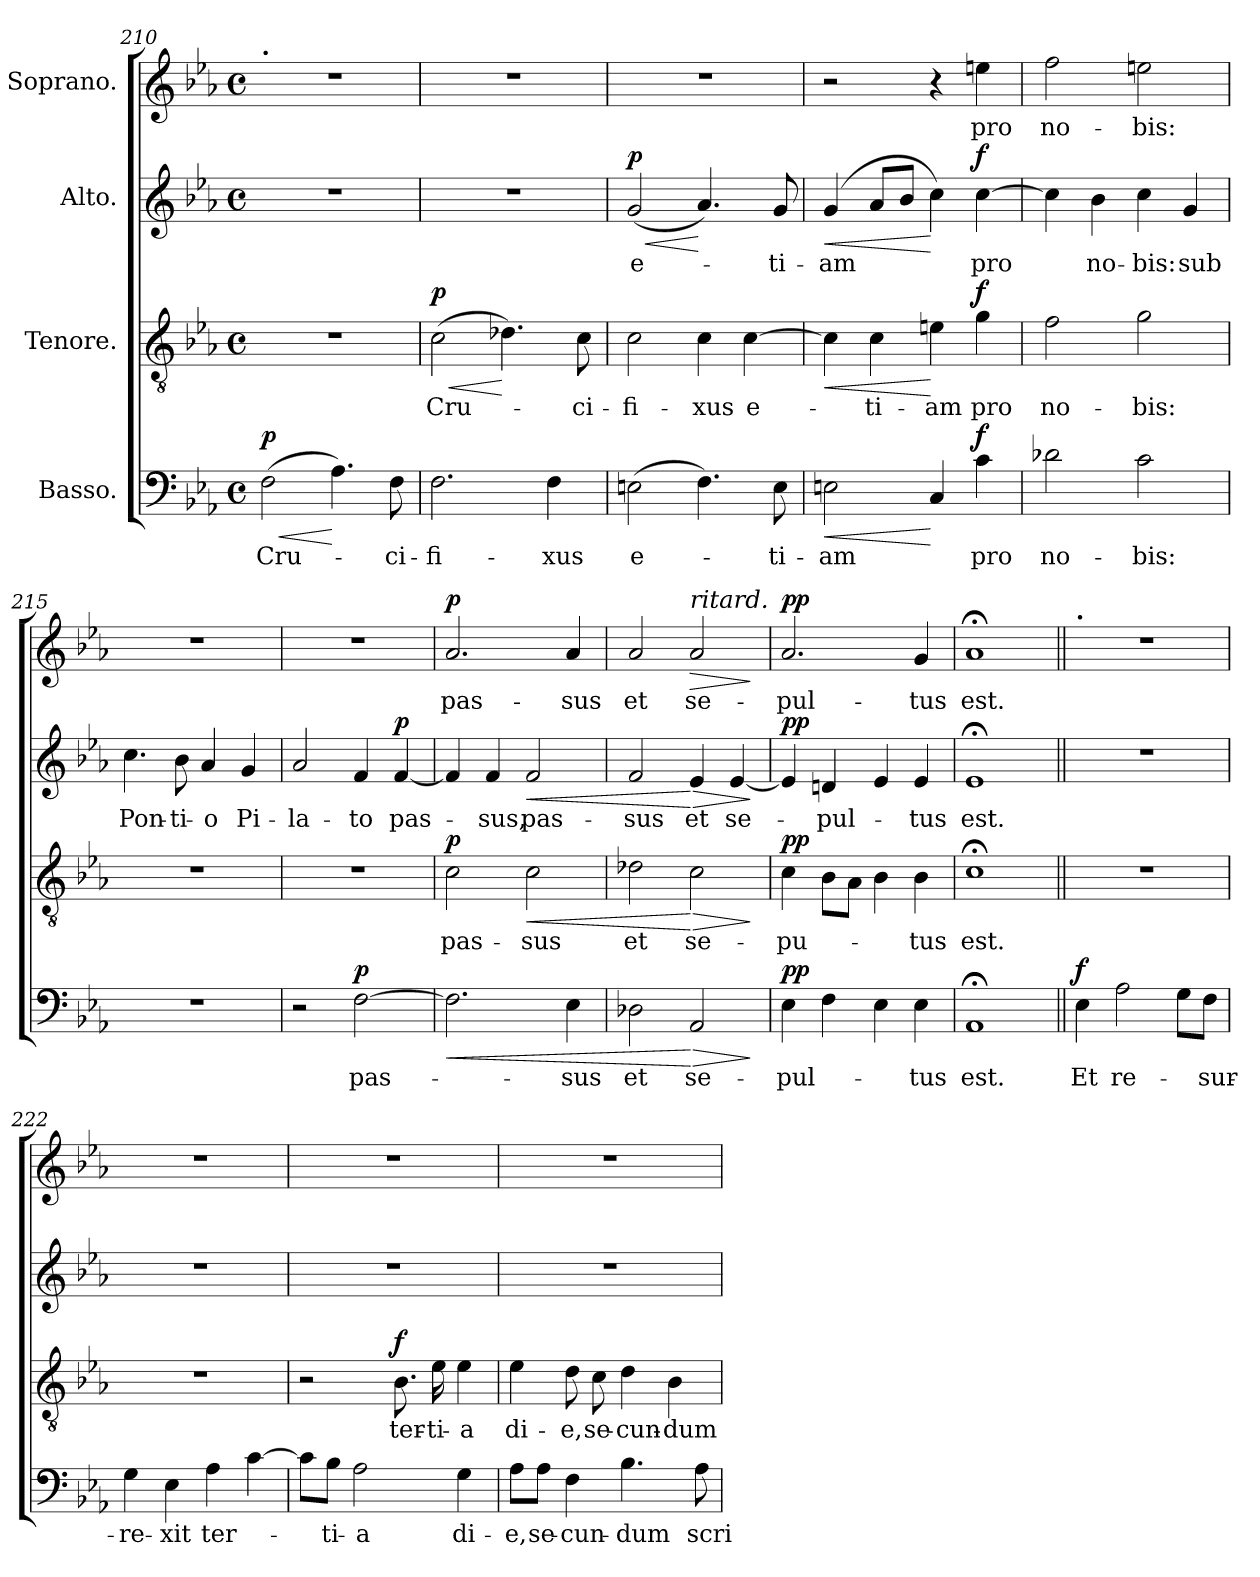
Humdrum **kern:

**kern	**text	**dynam	**kern	**text	**dynam	**kern	**text	**dynam	**kern	**text	**dynam
*part4	*part4	*part4	*part3	*part3	*part3	*part2	*part2	*part2	*part1	*part1	*part1
*staff4	*staff4	*staff4	*staff3	*staff3	*staff3	*staff2	*staff2	*staff2	*staff1	*staff1	*staff1
*I"Basso.	*	*	*I"Tenore.	*	*	*I"Alto.	*	*	*I"Soprano.	*	*
*clefF4	*	*	*clefGv2	*	*	*clefG2	*	*	*clefG2	*	*
*k[b-e-a-]	*	*	*k[b-e-a-]	*	*	*k[b-e-a-]	*	*	*k[b-e-a-]	*	*
*M4/4	*	*	*M4/4	*	*	*M4/4	*	*	*M4/4	*	*
*met(c)	*	*	*met(c)	*	*	*met(c)	*	*	*met(c)	*	*
*MM76	*	*	*MM76	*	*	*MM76	*	*	*MM76	*	*
=210	=210	=210	=210	=210	=210	=210	=210	=210	=210	=210	=210
!	!	!	!	!	!	!	!	!	!LO:TX:a:B:t=.	!	!
!	!LO:LY:b	!LO:HP:b	!	!	!	!	!	!	!	!	!
!	!	!LO:DY:n=1:a	!	!	!	!	!	!	!	!	!
(2F\	Cru-	< p	1r	.	.	1r	.	.	1r	.	.
4.A-\)	.	[	.	.	.	.	.	.	.	.	.
!	!LO:LY:b	!	!	!	!	!	!	!	!	!	!
8F\	-ci-	.	.	.	.	.	.	.	.	.	.
=211	=211	=211	=211	=211	=211	=211	=211	=211	=211	=211	=211
!	!LO:LY:b	!	!	!LO:LY:b	!LO:HP:b	!	!	!	!	!	!
!	!	!	!	!	!LO:DY:n=1:a	!	!	!	!	!	!
2.F\	-fi-	.	(2c\	Cru-	< p	1r	.	.	1r	.	.
.	.	.	4.d-X\)	.	[	.	.	.	.	.	.
!	!LO:LY:b	!	!	!	!	!	!	!	!	!	!
4F\	-xus	.	.	.	.	.	.	.	.	.	.
!	!	!	!	!LO:LY:b	!	!	!	!	!	!	!
.	.	.	8c\	-ci-	.	.	.	.	.	.	.
=212	=212	=212	=212	=212	=212	=212	=212	=212	=212	=212	=212
!	!LO:LY:b	!	!	!LO:LY:b	!	!	!LO:LY:b	!LO:HP:b	!	!	!
!	!	!	!	!	!	!	!	!LO:DY:n=1:a	!	!	!
(2En\	e-	.	2c\	-fi-	.	(2g/	e-	< p	1r	.	.
!	!	!	!	!LO:LY:b	!	!	!	!	!	!	!
4.F\)	.	.	4c\	-xus	.	4.a-/)	.	[	.	.	.
!	!	!	!	!LO:LY:b	!	!	!	!	!	!	!
.	.	.	[4c\	e-	.	.	.	.	.	.	.
!	!LO:LY:b	!	!	!	!	!	!LO:LY:b	!	!	!	!
8E\	-ti-	.	.	.	.	8g/	-ti-	.	.	.	.
=213	=213	=213	=213	=213	=213	=213	=213	=213	=213	=213	=213
!	!LO:LY:b	!LO:HP:b	!	!	!LO:HP:b	!	!LO:LY:b	!LO:HP:b	!	!	!
2En\	-am	<	4c\]	.	<	(4g/	-am	<	2r	.	.
!	!	!	!	!LO:LY:b	!	!	!	!	!	!	!
.	.	.	4c\	-ti-	.	8a-/L	.	.	.	.	.
.	.	.	.	.	.	8b-/J	.	.	.	.	.
!	!	!	!	!LO:LY:b	!	!	!	!	!	!	!
4C/	.	[	4en\	-am	[	4cc\)	.	[	4r	.	.
!	!LO:LY:b	!LO:DY:a	!	!LO:LY:b	!LO:DY:a	!	!LO:LY:b	!LO:DY:a	!	!LO:LY:b	!
4c\	pro	f	4g\	pro	f	[4cc\	pro	f	4een\	pro	.
=214	=214	=214	=214	=214	=214	=214	=214	=214	=214	=214	=214
!	!LO:LY:b	!	!	!LO:LY:b	!	!	!	!	!	!LO:LY:b	!
2d-X\	no-	.	2f\	no-	.	4cc\]	.	.	2ff\	no-	.
!	!	!	!	!	!	!	!LO:LY:b	!	!	!	!
.	.	.	.	.	.	4b-\	no-	.	.	.	.
!	!LO:LY:b	!	!	!LO:LY:b	!	!	!LO:LY:b	!	!	!LO:LY:b	!
2c\	-bis:	.	2g\	-bis:	.	4cc\	-bis:	.	2een\	-bis:	.
!	!	!	!	!	!	!	!LO:LY:b	!	!	!	!
.	.	.	.	.	.	4g/	sub	.	.	.	.
!!LO:LB:g=z
=215	=215	=215	=215	=215	=215	=215	=215	=215	=215	=215	=215
!	!	!	!	!	!	!	!LO:LY:b	!	!	!	!
1r	.	.	1r	.	.	4.cc\	Pon-	.	1r	.	.
!	!	!	!	!	!	!	!LO:LY:b	!	!	!	!
.	.	.	.	.	.	8b-\	-ti-	.	.	.	.
!	!	!	!	!	!	!	!LO:LY:b	!	!	!	!
.	.	.	.	.	.	4a-/	-o	.	.	.	.
!	!	!	!	!	!	!	!LO:LY:b	!	!	!	!
.	.	.	.	.	.	4g/	Pi-	.	.	.	.
=216	=216	=216	=216	=216	=216	=216	=216	=216	=216	=216	=216
!	!	!	!	!	!	!	!LO:LY:b	!	!	!	!
2r	.	.	1r	.	.	2a-/	-la-	.	1r	.	.
!	!LO:LY:b	!LO:DY:a	!	!	!	!	!LO:LY:b	!	!	!	!
[2F\	pas-	p	.	.	.	4f/	-to	.	.	.	.
!	!	!	!	!	!	!	!LO:LY:b	!LO:DY:a	!	!	!
.	.	.	.	.	.	[4f/	pas-	p	.	.	.
=217	=217	=217	=217	=217	=217	=217	=217	=217	=217	=217	=217
!	!	!LO:HP:b	!	!LO:LY:b	!LO:DY:a	!	!	!	!	!LO:LY:b	!LO:DY:a
2.F\]	.	<	2c\	pas-	p	4f/]	.	.	2.a-/	pas-	p
!	!	!	!	!	!	!	!LO:LY:b	!	!	!	!
.	.	.	.	.	.	4f/	-sus,	.	.	.	.
!	!	!	!	!LO:LY:b	!LO:HP:b	!	!LO:LY:b	!LO:HP:b	!	!	!
.	.	.	2c\	-sus	<	2f/	pas-	<	.	.	.
!	!LO:LY:b	!	!	!	!	!	!	!	!	!LO:LY:b	!
4E-\	-sus	.	.	.	.	.	.	.	4a-/	-sus	.
=218	=218	=218	=218	=218	=218	=218	=218	=218	=218	=218	=218
!	!LO:LY:b	!	!	!LO:LY:b	!	!	!LO:LY:b	!	!	!LO:LY:b	!
2D-X\	et	.	2d-X\	et	.	2f/	-sus	.	2a-/	et	.
!	!	!	!	!	!	!	!	!	!LO:TX:a:i:t=ritard.	!	!
!	!LO:LY:b	!LO:HP:n=1:b	!	!LO:LY:b	!LO:HP:n=1:b	!	!LO:LY:b	!LO:HP:n=1:b	!	!LO:LY:b	!LO:HP:b
2AA-/	se-	[ >	2c\	se-	[ >	4e-/	et	[ >	2a-/	se-	>
!	!	!	!	!	!	!	!LO:LY:b	!	!	!	!
.	.	.	.	.	.	[4e-/	se-	.	.	.	.
.	.	]	.	.	]	.	.	]	.	.	]
=219	=219	=219	=219	=219	=219	=219	=219	=219	=219	=219	=219
!	!LO:LY:b	!LO:DY:a	!	!LO:LY:b	!LO:DY:a	!	!	!LO:DY:a	!	!LO:LY:b	!LO:DY:a
4E-\	pul-	pp	4c\	pu-	pp	4e-/]	.	pp	2.a-/	pul-	pp
!	!	!	!	!	!	!	!LO:LY:b	!	!	!	!
4F\	.	.	8B-\L	.	.	4dn/	pul-	.	.	.	.
.	.	.	8A-\J	.	.	.	.	.	.	.	.
4E-\	.	.	4B-\	.	.	4e-/	.	.	.	.	.
!	!LO:LY:b	!	!	!LO:LY:b	!	!	!LO:LY:b	!	!	!LO:LY:b	!
4E-\	-tus	.	4B-\	-tus	.	4e-/	-tus	.	4g/	-tus	.
=220	=220	=220	=220	=220	=220	=220	=220	=220	=220	=220	=220
!	!LO:LY:b	!	!	!LO:LY:b	!	!	!LO:LY:b	!	!	!LO:LY:b	!
1AA-;<	est.	.	1c;<	est.	.	1e-;<	est.	.	1a-;<	est.	.
=221||	=221||	=221||	=221||	=221||	=221||	=221||	=221||	=221||	=221||	=221||	=221||
*	*	*	*	*	*	*	*	*	*MM104	*	*
!	!	!	!	!	!	!	!	!	!LO:TX:a:B:t=.	!	!
!	!LO:LY:b	!LO:DY:a	!	!	!	!	!	!	!	!	!
4E-\	Et	f	1r	.	.	1r	.	.	1r	.	.
!	!LO:LY:b	!	!	!	!	!	!	!	!	!	!
2A-\	re-	.	.	.	.	.	.	.	.	.	.
8G\L	.	.	.	.	.	.	.	.	.	.	.
!	!LO:LY:b	!	!	!	!	!	!	!	!	!	!
8F\J	-sur-	.	.	.	.	.	.	.	.	.	.
!!LO:LB:g=z
=222	=222	=222	=222	=222	=222	=222	=222	=222	=222	=222	=222
!	!LO:LY:b	!	!	!	!	!	!	!	!	!	!
4G\	-re-	.	1r	.	.	1r	.	.	1r	.	.
!	!LO:LY:b	!	!	!	!	!	!	!	!	!	!
4E-\	-xit	.	.	.	.	.	.	.	.	.	.
!	!LO:LY:b	!	!	!	!	!	!	!	!	!	!
4A-\	ter-	.	.	.	.	.	.	.	.	.	.
[4c\	.	.	.	.	.	.	.	.	.	.	.
=223	=223	=223	=223	=223	=223	=223	=223	=223	=223	=223	=223
8c\L]	.	.	2r	.	.	1r	.	.	1r	.	.
!	!LO:LY:b	!	!	!	!	!	!	!	!	!	!
8B-\J	-ti-	.	.	.	.	.	.	.	.	.	.
!	!LO:LY:b	!	!	!	!	!	!	!	!	!	!
2A-\	-a	.	.	.	.	.	.	.	.	.	.
!	!	!	!	!LO:LY:b	!LO:DY:a	!	!	!	!	!	!
.	.	.	8.B-\	ter-	f	.	.	.	.	.	.
!	!	!	!	!LO:LY:b	!	!	!	!	!	!	!
.	.	.	16e-\	-ti-	.	.	.	.	.	.	.
!	!LO:LY:b	!	!	!LO:LY:b	!	!	!	!	!	!	!
4G\	di-	.	4e-\	-a	.	.	.	.	.	.	.
=224	=224	=224	=224	=224	=224	=224	=224	=224	=224	=224	=224
!	!LO:LY:b	!	!	!LO:LY:b	!	!	!	!	!	!	!
8A-\L	e,	.	4e-\	di-	.	1r	.	.	1r	.	.
!	!LO:LY:b	!	!	!	!	!	!	!	!	!	!
8A-\J	se-	.	.	.	.	.	.	.	.	.	.
!	!LO:LY:b	!	!	!LO:LY:b	!	!	!	!	!	!	!
4F\	-cun-	.	8d\	-e,	.	.	.	.	.	.	.
!	!	!	!	!LO:LY:b	!	!	!	!	!	!	!
.	.	.	8c\	se-	.	.	.	.	.	.	.
!	!LO:LY:b	!	!	!LO:LY:b	!	!	!	!	!	!	!
4.B-\	-dum	.	4d\	-cun-	.	.	.	.	.	.	.
!	!	!	!	!LO:LY:b	!	!	!	!	!	!	!
.	.	.	4B-\	-dum	.	.	.	.	.	.	.
!	!LO:LY:b	!	!	!	!	!	!	!	!	!	!
8A-\	scri-	.	.	.	.	.	.	.	.	.	.
=	=	=	=	=	=	=	=	=	=	=	=
*-	*-	*-	*-	*-	*-	*-	*-	*-	*-	*-	*-
